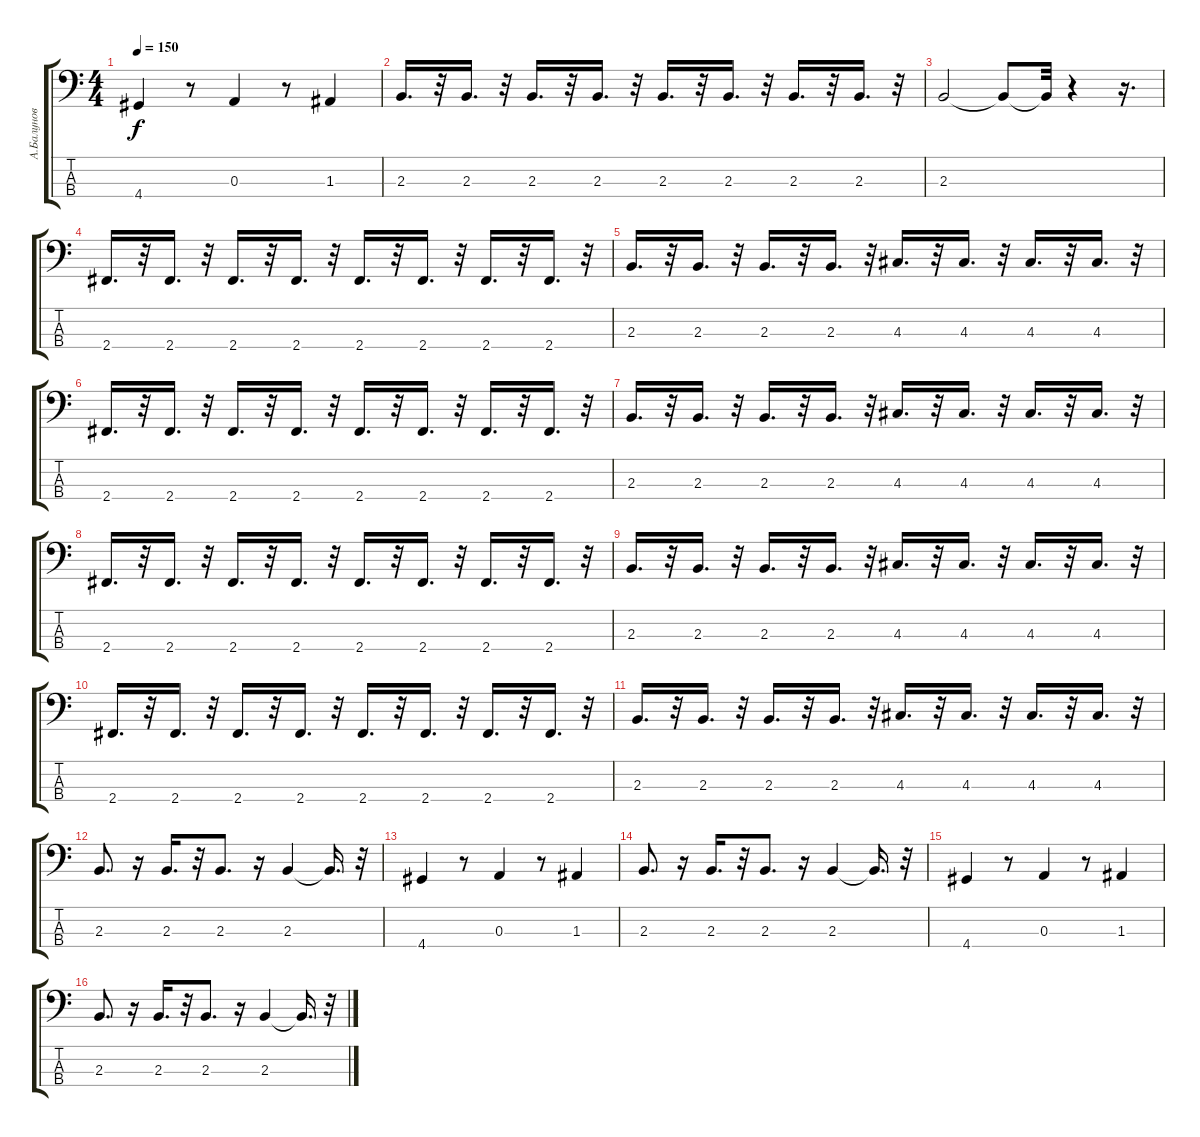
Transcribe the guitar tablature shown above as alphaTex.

\track ("А.Балунов" "А.Балунов") {instrument electricbasspick}
\staff {score tabs}
\tuning (G2 D2 A1 E1) {hide}
\ts (4 4)
\tempo 150
\clef f4
\ks c
4.4.4{dy f} r.8 0.3.4 r.8 1.3.4 |
2.3.16{d} r.32 2.3.16{d} r.32 2.3.16{d} r.32 2.3.16{d} r.32 2.3.16{d} r.32 2.3.16{d} r.32 2.3.16{d} r.32 2.3.16{d} r.32 |
2.3.2 2.3{t}.8 2.3{t}.32 r.4 r.16{d} |
2.4.16{d} r.32 2.4.16{d} r.32 2.4.16{d} r.32 2.4.16{d} r.32 2.4.16{d} r.32 2.4.16{d} r.32 2.4.16{d} r.32 2.4.16{d} r.32 |
2.3.16{d} r.32 2.3.16{d} r.32 2.3.16{d} r.32 2.3.16{d} r.32 4.3.16{d} r.32 4.3.16{d} r.32 4.3.16{d} r.32 4.3.16{d} r.32 |
2.4.16{d} r.32 2.4.16{d} r.32 2.4.16{d} r.32 2.4.16{d} r.32 2.4.16{d} r.32 2.4.16{d} r.32 2.4.16{d} r.32 2.4.16{d} r.32 |
2.3.16{d} r.32 2.3.16{d} r.32 2.3.16{d} r.32 2.3.16{d} r.32 4.3.16{d} r.32 4.3.16{d} r.32 4.3.16{d} r.32 4.3.16{d} r.32 |
2.4.16{d} r.32 2.4.16{d} r.32 2.4.16{d} r.32 2.4.16{d} r.32 2.4.16{d} r.32 2.4.16{d} r.32 2.4.16{d} r.32 2.4.16{d} r.32 |
2.3.16{d} r.32 2.3.16{d} r.32 2.3.16{d} r.32 2.3.16{d} r.32 4.3.16{d} r.32 4.3.16{d} r.32 4.3.16{d} r.32 4.3.16{d} r.32 |
2.4.16{d} r.32 2.4.16{d} r.32 2.4.16{d} r.32 2.4.16{d} r.32 2.4.16{d} r.32 2.4.16{d} r.32 2.4.16{d} r.32 2.4.16{d} r.32 |
2.3.16{d} r.32 2.3.16{d} r.32 2.3.16{d} r.32 2.3.16{d} r.32 4.3.16{d} r.32 4.3.16{d} r.32 4.3.16{d} r.32 4.3.16{d} r.32 |
2.3.8{d} r.16 2.3.16{d} r.32 2.3.8{d} r.16 2.3.4 2.3{t}.16{d} r.32 |
4.4.4 r.8 0.3.4 r.8 1.3.4 |
2.3.8{d} r.16 2.3.16{d} r.32 2.3.8{d} r.16 2.3.4 2.3{t}.16{d} r.32 |
4.4.4 r.8 0.3.4 r.8 1.3.4 |
2.3.8{d} r.16 2.3.16{d} r.32 2.3.8{d} r.16 2.3.4 2.3{t}.16{d} r.32
